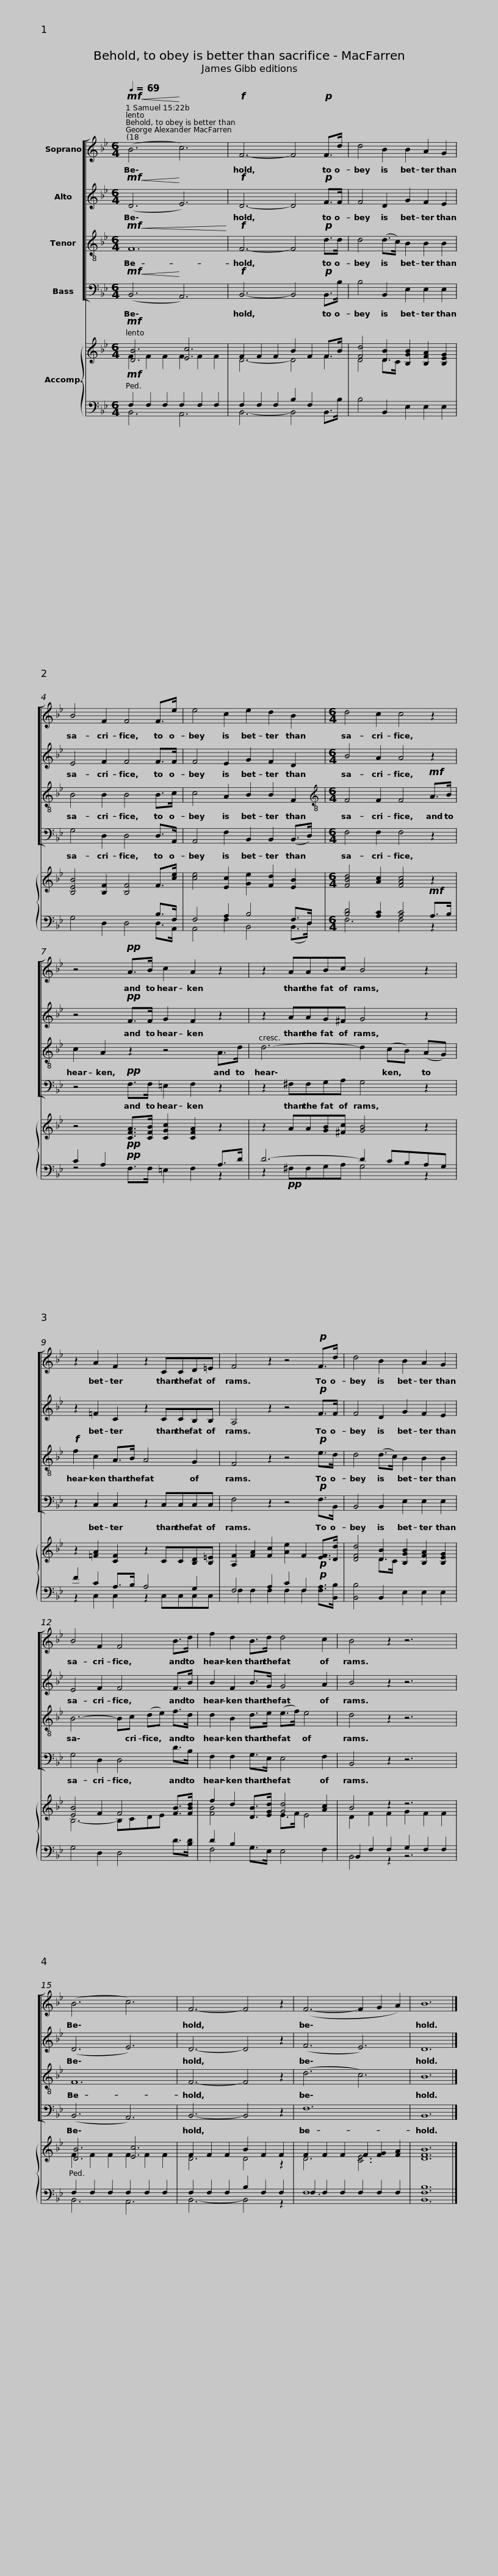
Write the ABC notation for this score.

X:1
%%score [ 1 2 3 4 ] { ( 5 6 ) | ( 7 8 ) }
L:1/8
Q:1/4=69
M:6/4
I:linebreak $
K:Bb
V:1 treble
V:2 treble
V:3 treble-8
V:4 bass
V:5 treble
V:6 treble
V:7 bass
V:8 bass
V:1
!mf!!<(! (B6!<)! c6) |!f! F6- F4!p! F>d | d4 B2 B2 A2 G2 |$ B4 F2 F4 F>e | e4 c2 e2 d2 B2 |$ %5
[M:6/4] d4 c2 c4 z2 | z4!pp! A>B c2 A2 z2 | z2 AABc B4 z2 |$ z2 A2 F2 z2 CCD=E | F4 z2 z4!p! F>d | %10
 d4 B2 B2 A2 G2 |$ B4 F2 F4 B>d |$ f2 d2 B>d d4 c2 | B4 z2 z6 | (B6 c6) | %15
 F6- F4 z2 |$ (F6- F2 G2 A2) | B12 |] %18
V:2
!mf!!<(! (D6!<)! E6) |!f! D6- D4!p! F>F | F4 D2 G2 F2 E2 |$ E4 F2 F4 F>F | F4 E2 G2 F2 D2 |$ %5
[M:6/4] B4 A2 A4 z2 | z4!pp! F>F G2 F2 z2 | z2 AAG^F G4 z2 |$ z2 !courtesy!=F2 C2 z2 CCB,B, | A,4 z2 z4!p! F>F | %10
 F4 D2 G2 F2 E2 |$ E4 F2 F4 F>B |$ B2 F2 B>G G4 A2 | B4 z2 z6 | (D6 E6) | %15
 D6- D4 z2 |$ (F6 E6) | D12 |] %18
V:3
!mf!!<(! F12!<)! |!f! F6- F4!p! d>d | d4 (d>c) B2 B2 B2 |$ B4 B2 B4 B>c | c4 A2 B2 B2 F2 |$ %5
[M:6/4][K:treble-8] F4 F2 F4!mf! A>B | c2 A2 z2 z4 A>d | d6- d2 (cB) (AG) |$!f! f2 c2 A>B A4 G2 | F4 z2 z4!p! e>d | %10
 d4 (d>c) B2 B2 B2 |$ B6- Bc (de) f>d |$ d2 B2 d>e (e>f) e4 | d4 z2 z6 | F12 | %15
 F6- F4 z2 |$ (d6 c6) | B12 |] %18
V:4
!mf!!<(! (B,,6!<)! A,,6) |!f! B,,6- B,,4!p! B,,>B, | B,4 B,,2 E,2 E,2 E,2 |$ G,4 D,2 D,4 D,>A,, | A,,4 F,2 B,,2 B,,2 (B,,>D,) |$ %5
[M:6/4] F,4 F,2 F,4 z2 | z4!pp! F,>F, =E,2 F,2 z2 | z2 ^F,F,G,A, G,4 z2 |$ z2 C,2 C,2 z2 C,C,C,C, | F,4 z2 z4!p! F,>B,, | %10
 B,,4 B,,2 E,2 E,2 E,2 |$ G,4 D,2 D,4 D>B, |$ F,2 F,2 G,>E, E,4 F,2 | B,,4 z2 z6 | (B,,6 A,,6) | %15
 B,,6- B,,4 z2 |$ F,12 | B,,12 |] %18
V:5
!mf! [DB]6 [Ec]6 | F2 F2 F2 B2 F2 F>B | [Fd]4 [DB]2 [B,GB]2 [B,FA]2 [B,EG]2 |$ [B,EB]4 [B,F]2 [B,F]4 F>[ce] | [ce]4 [Ec]2 [Ge]2 [Fd]2 [EB]2 |$ %5
[M:6/4] [FBd]4 [Ac]2 [FAc]4 z2 | z4!pp! [CFA]>[CFB] [CGc]2 [CFA]2 z2 | z2 AA[GB][^Fc] [GB]4 z2 |$ z2 [=FA]2 [CF]2 z2 CC[B,D][B,=E] | [A,F]2 [FA]2 [Fc]2 [Ae]2 F2!p! [EF]>[Dd] | %10
 [DFd]4 [DB]2 [B,GB]2 [B,FA]2 [B,EG]2 |$ [EB]4 F2 F4 [FB]>[FBd] |$ f2 d2 [DB]>[EGd] [Gd]4 [Ac]2 | B4 z2 z6 | [DB]6 [Ec]6 | %15
 F2 F2 F2 B2 F2 F2 |$ F2 F2 F2 F2 [FG]2 [FA]2 | [DFB]12 |] %18
V:6
 F2 F2 F2 F2 F2 F2 | D6- D4 F2 | D4 D>C x6 |$ x12 | x12 |$ %5
[M:6/4] x12 | x12 | x12 |$ x12 | x12 | %10
 x4 D>C x6 |$ B,6- B,CDE x2 |$ [FB]4 x2 E>F E4 | D2 F2 F2 G2 F2 F2 | F2 F2 F2 F2 F2 F2 | %15
 D6 D4 z2 |$ D6 [CE]6 | x12 |] %18
V:7
!mf! F,2 F,2 F,2 F,2 F,2 F,2 | F,2 F,2 F,2 B,2 F,2 x2 | x12 |$ x6 x4 B,>F, | F,4 A,2 B,4 F,>D, |$ %5
[M:6/4] [B,D]4 [A,C]2 [A,C]4!mf! A,>B, | C2 A,2!pp! x2 x4 A,>D | D6- D2 CB,A,G, |$ F2 C2 A,>B, A,4 G,2 | F,4 A,2 C2 F,2!p! x2 | %10
 x12 |$ x12 |$ D2 B,2 x2 x6 | B,,2 F,2 F,2 G,2 F,2 F,2 | F,2 F,2 F,2 F,2 F,2 F,2 | %15
 F,2 F,2 F,2 B,2 F,2 F,2 |$ F,2 F,2 F,2 F,2 F,2 F,2 | [F,B,]12 |] %18
V:8
 B,,6 A,,6 | B,,6- B,,4 B,,>B, | B,4 B,,2 E,2 E,2 E,2 |$ G,4 D,2 D,4 D,>A,, | A,,4 F,2 B,,4 (B,,>D,) |$ %5
[M:6/4] F,6 F,4 z2 | z4 F,>F, =E,2 F,2 z2 | z2!pp! ^F,F,G,A, G,4 z2 |$ z2 C,2 C,2 z2 C,C,C,C, | F,2 F,2 F,2 F,2 F,2 [F,A,]>[B,,B,] | %10
 [B,,B,]4 B,,2 E,2 E,2 E,2 |$ G,4 D,2 D,4 D>[B,D] |$ F,4 G,>E, E,4 F,2 | B,,4 z2 z6 | B,,6 A,,6 | %15
 B,,6- B,,4 z2 |$ F,12 | B,,12 |] %18
